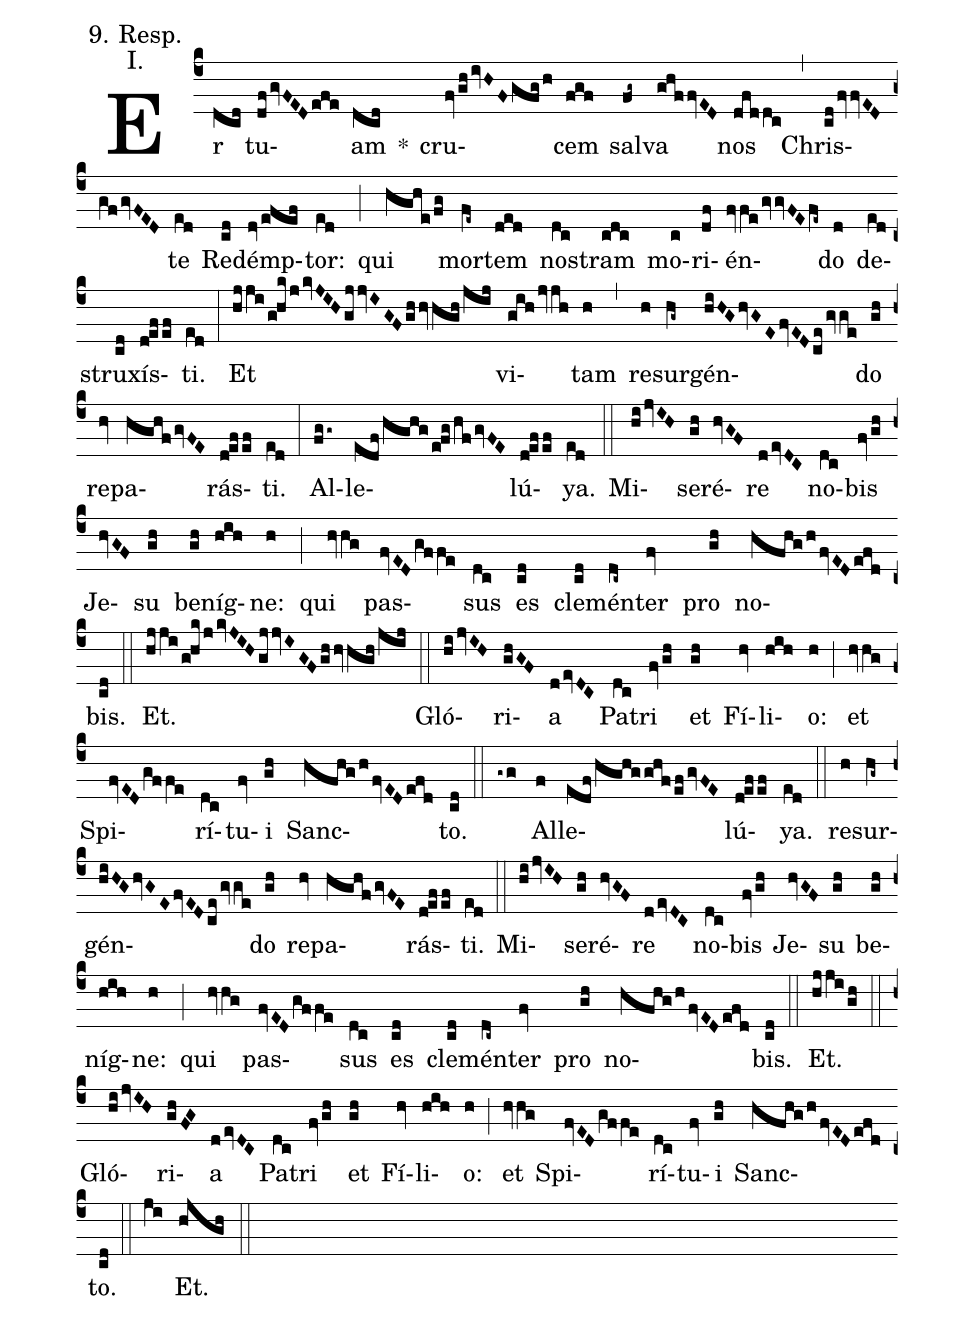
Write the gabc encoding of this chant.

annotation: 9. Resp.;
annotation: I.;
%%
(c4)
Er(dcd) tu(dfgvFEDefe)am(dcd) *() cru(fvghivHFgfgh)cem(fgf) sal(fg~)va(ghffvED) nos(dfddc) (,)
Chris(cdfvfvEDgfgvFED)te(ed) Re(cd)démp(dvefef)tor:(ed) (;)
qui(hghefg) mor(fe~)tem(ded) nos(dc)tram(cdc) mo(c)ri(df)én(fvfegvgvFEfe~)do(d) de(ed)strux(cd)ís(defef)ti.(ed) (:)
Et(hjjighkjkvJIHgjjvIGFghhvhghjij) vi(gihjvjh)tam(h) (,)
re(h)sur(hg~)gén(hiHGhvGEfvEDcegvge)do(gh) re(hv)pa(hghfgvFE)rás(defef)ti.(ed) (:)
Al(fgg~)le(edfhghgefghfgvFE)lú(defef)ya.(ed) (::)

Mi(hijvIH)se(gh)ré(hvGF)re(devDC) no(dc)bis(fvgh) Je(hvGF)su(gh) be(gh)níg(hih)ne:(h) (;)
qui(hvhg) pas(fvEDgffe)sus(dc) es(cd) cle(cd)mén(dc~)ter(fv) pro(gh) no(hfhghfvEDefd)bis.(cd) (::)

Et.(hjjighkjkvJIHgjjvIGFghhvhghjij) (::)

  Gló(hijvIH)ri(ghGF)a(devDC) Pa(dc)tri(fvgh) et(gh) Fí(hv)li(hih)o:(h) (;)
et(hvhg) Spi(fvEDgffe)rí(dc)tu(fv)i(gh) Sanc(hfhghfvEDefd)to.(cd) (::)

(g~g) Al(f)le(edfhghgghfefgvFE)lú(defef)ya.(ed) (::)

re(h)sur(hg~)gén(hiHGhvGEfvEDcegvge)do(gh) re(hv)pa(hghfgvFE)rás(defef)ti.(ed) (::)

Mi(hijvIH)se(gh)ré(hvGF)re(devDC) no(dc)bis(fvgh) Je(hvGF)su(gh) be(gh)níg(hih)ne:(h) (;)
qui(hvhg) pas(fvEDgffe)sus(dc) es(cd) cle(cd)mén(dc~)ter(fv) pro(gh) no(hfhghfvEDefd)bis.(cd) (::)

Et.(hjjigh) (::)

Gló(hijvIH)ri(ghFG)a(devDC) Pa(dc)tri(fvgh) et(gh) Fí(hv)li(hih)o:(h) (;)
et(hvhg) Spi(fvEDgffe)rí(dc)tu(fv)i(gh) Sanc(hfhghfvEDefd)to.(cd) (::)

(ji) Et.(hjgh) (::)
